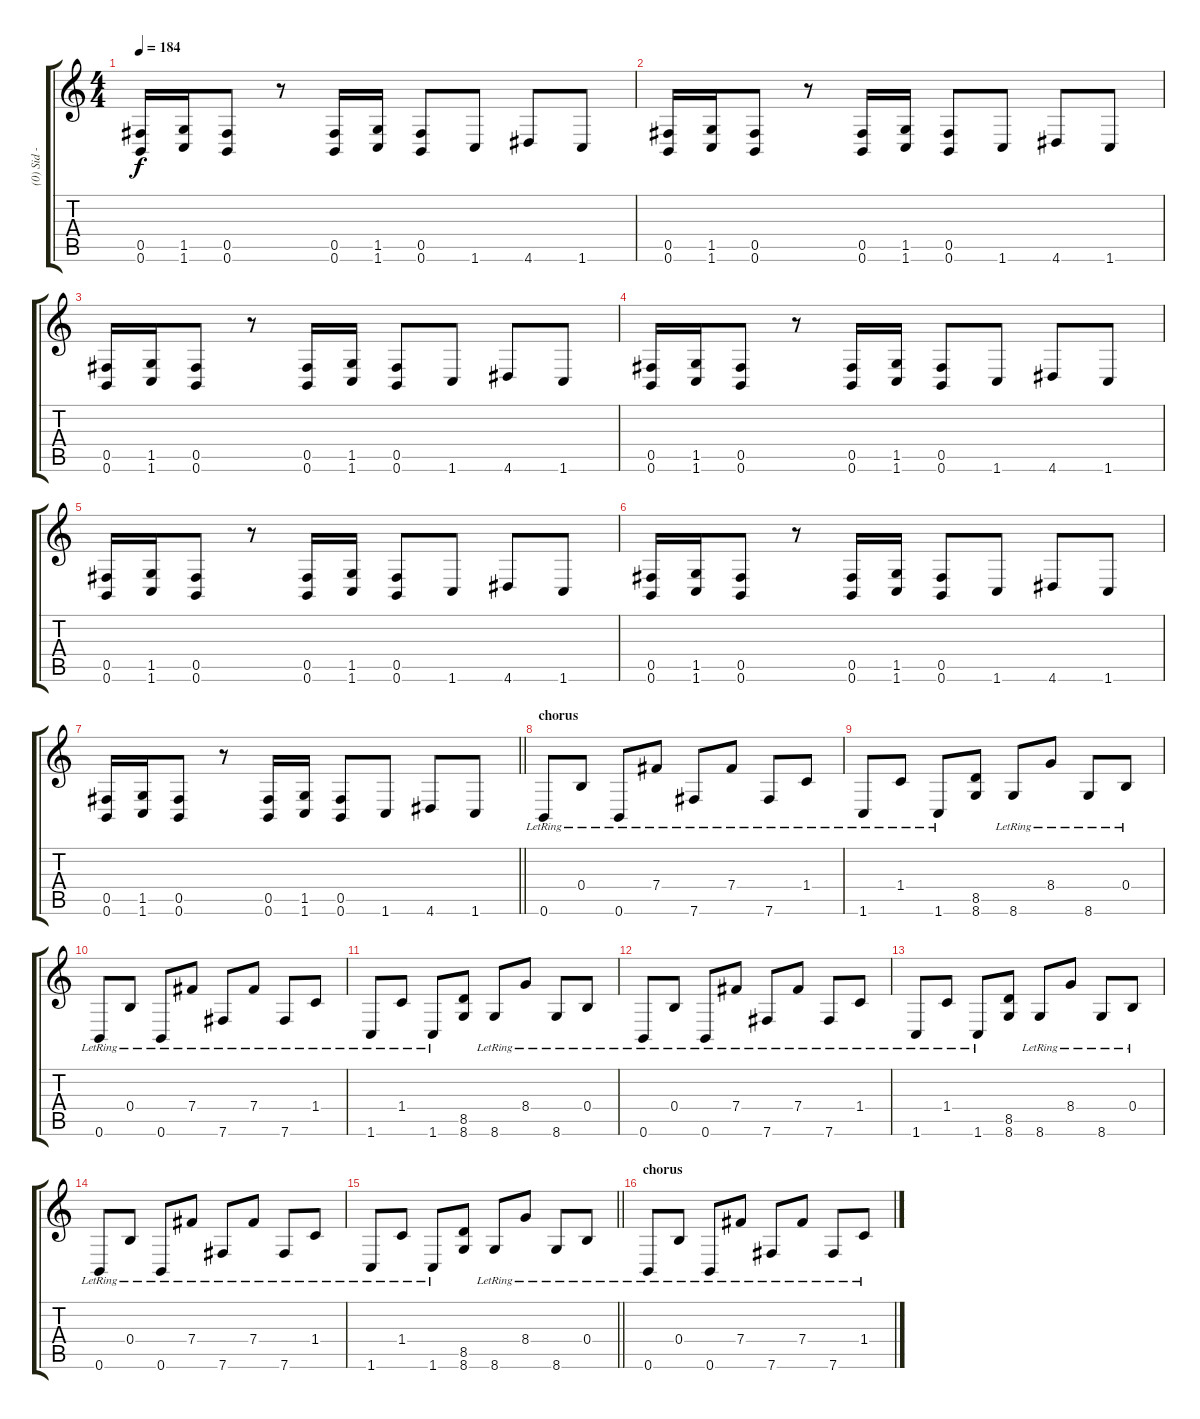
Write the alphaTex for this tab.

\track ("(0) Sid - guitar C#" "(0) Sid - ") {instrument overdrivenguitar}
\staff {score tabs}
\tuning (Db4 Ab3 E3 B2 Gb2 B1) {hide}
\ts (4 4)
\tempo 184
\clef g2
\ks c
(0.5 0.6).16{dy f} (1.5 1.6).16 (0.5 0.6).8 r.8 (0.5 0.6).16 (1.5 1.6).16 (0.5 0.6).8 1.6.8 4.6.8 1.6.8 |
(0.5 0.6).16 (1.5 1.6).16 (0.5 0.6).8 r.8 (0.5 0.6).16 (1.5 1.6).16 (0.5 0.6).8 1.6.8 4.6.8 1.6.8 |
(0.5 0.6).16 (1.5 1.6).16 (0.5 0.6).8 r.8 (0.5 0.6).16 (1.5 1.6).16 (0.5 0.6).8 1.6.8 4.6.8 1.6.8 |
(0.5 0.6).16 (1.5 1.6).16 (0.5 0.6).8 r.8 (0.5 0.6).16 (1.5 1.6).16 (0.5 0.6).8 1.6.8 4.6.8 1.6.8 |
(0.5 0.6).16 (1.5 1.6).16 (0.5 0.6).8 r.8 (0.5 0.6).16 (1.5 1.6).16 (0.5 0.6).8 1.6.8 4.6.8 1.6.8 |
(0.5 0.6).16 (1.5 1.6).16 (0.5 0.6).8 r.8 (0.5 0.6).16 (1.5 1.6).16 (0.5 0.6).8 1.6.8 4.6.8 1.6.8 |
\barLineRight lightlight
(0.5 0.6).16 (1.5 1.6).16 (0.5 0.6).8 r.8 (0.5 0.6).16 (1.5 1.6).16 (0.5 0.6).8 1.6.8 4.6.8 1.6.8 |
\section ("" "chorus")
0.6{lr}.8 0.4{lr}.8 0.6{lr}.8 7.4{lr}.8 7.6{lr}.8 7.4{lr}.8 7.6{lr}.8 1.4{lr}.8 |
1.6{lr}.8 1.4{lr}.8 1.6{lr}.8 (8.5 8.6).8 8.6{lr}.8 8.4{lr}.8 8.6{lr}.8 0.4{lr}.8 |
0.6{lr}.8 0.4{lr}.8 0.6{lr}.8 7.4{lr}.8 7.6{lr}.8 7.4{lr}.8 7.6{lr}.8 1.4{lr}.8 |
1.6{lr}.8 1.4{lr}.8 1.6{lr}.8 (8.5 8.6).8 8.6{lr}.8 8.4{lr}.8 8.6{lr}.8 0.4{lr}.8 |
0.6{lr}.8 0.4{lr}.8 0.6{lr}.8 7.4{lr}.8 7.6{lr}.8 7.4{lr}.8 7.6{lr}.8 1.4{lr}.8 |
1.6{lr}.8 1.4{lr}.8 1.6{lr}.8 (8.5 8.6).8 8.6{lr}.8 8.4{lr}.8 8.6{lr}.8 0.4{lr}.8 |
0.6{lr}.8 0.4{lr}.8 0.6{lr}.8 7.4{lr}.8 7.6{lr}.8 7.4{lr}.8 7.6{lr}.8 1.4{lr}.8 |
\barLineRight lightlight
1.6{lr}.8 1.4{lr}.8 1.6{lr}.8 (8.5 8.6).8 8.6{lr}.8 8.4{lr}.8 8.6{lr}.8 0.4{lr}.8 |
\section ("" "chorus")
0.6{lr}.8 0.4{lr}.8 0.6{lr}.8 7.4{lr}.8 7.6{lr}.8 7.4{lr}.8 7.6{lr}.8 1.4{lr}.8
